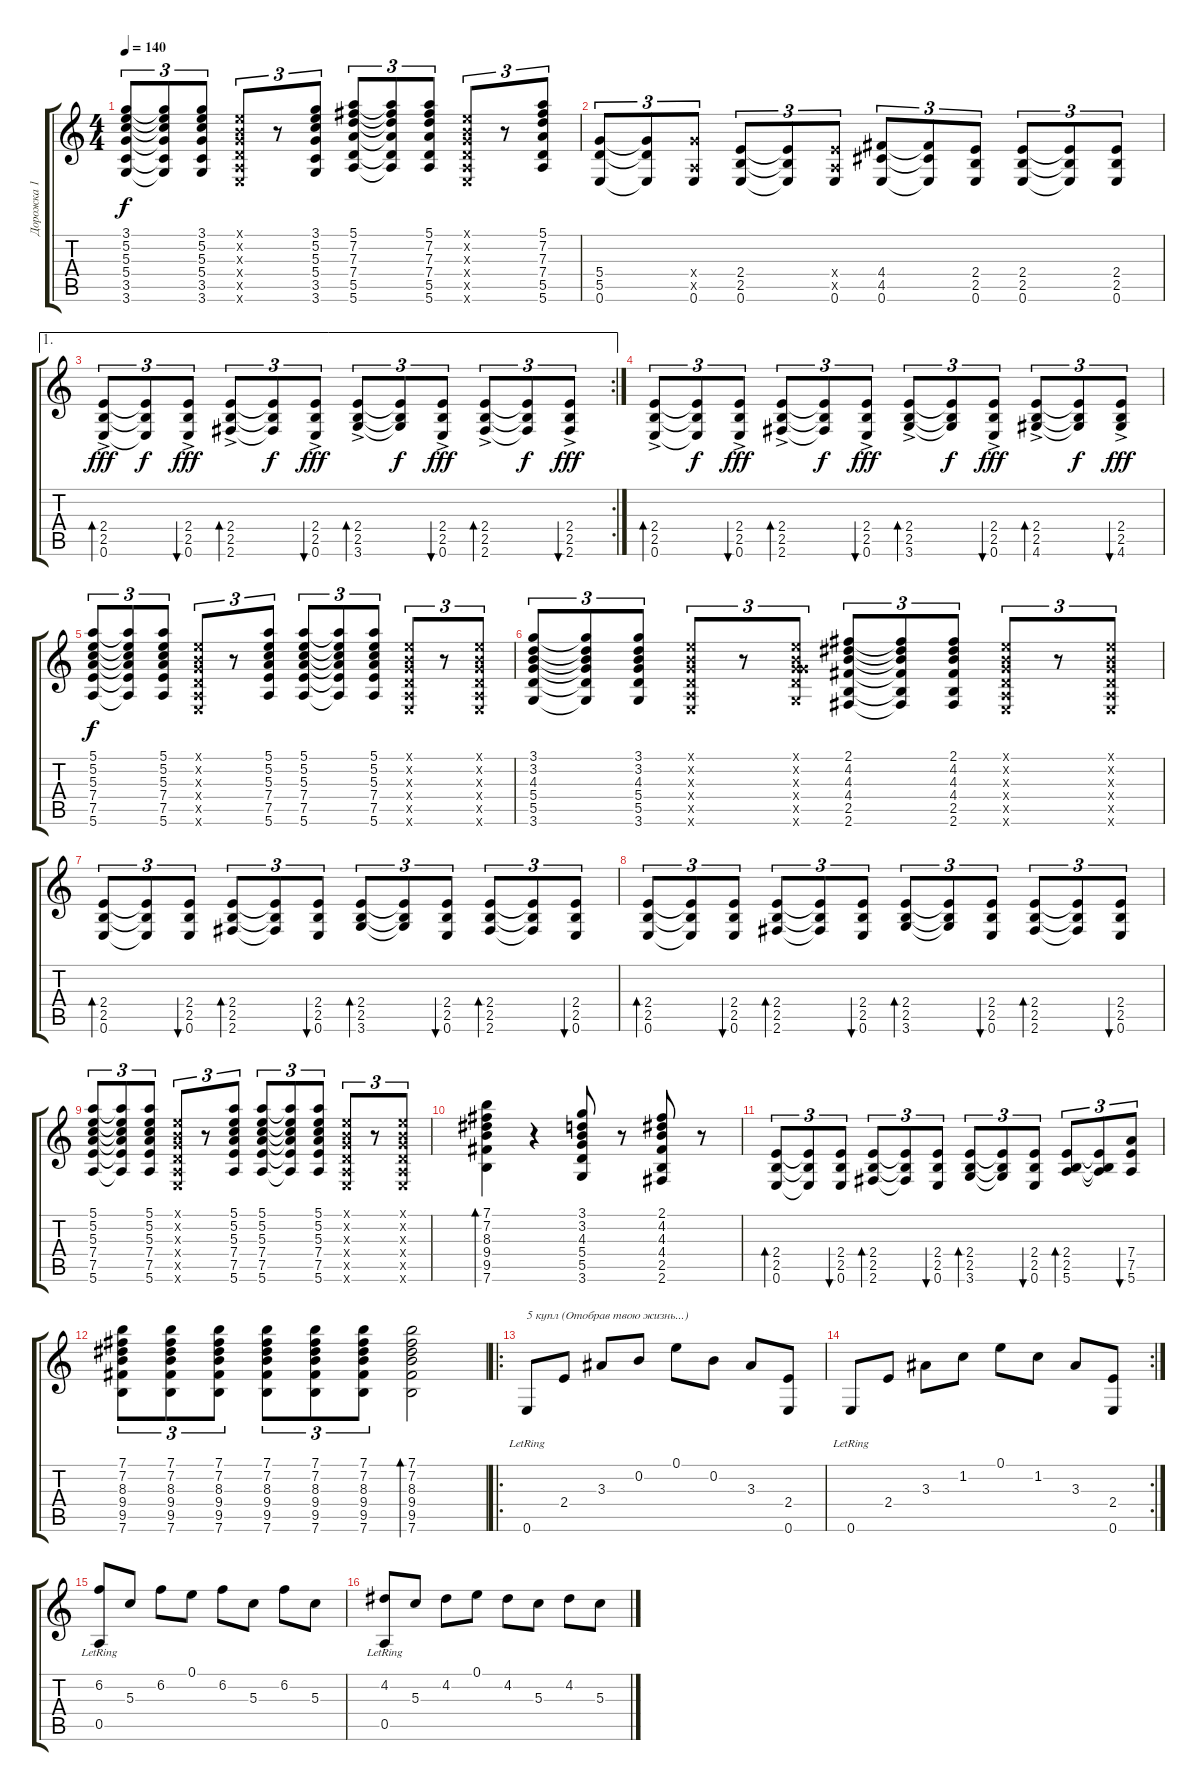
\track ("Дорожка 1" "Дорожка 1") {instrument acousticguitarnylon}
\staff {score tabs}
\tuning (E4 B3 G3 D3 A2 E2) {hide}
\ts (4 4)
\tempo 140
\clef g2
\ks c
(3.1 5.2 5.3 5.4 3.5 3.6).8{tu (3 2) dy f} (3.1{t} 5.2{t} 5.3{t} 5.4{t} 3.5{t} 3.6{t}).8{tu (3 2)} (3.1 5.2 5.3 5.4 3.5 3.6).8{tu (3 2)} (0.1{x} 0.2{x} 0.3{x} 0.4{x} 0.5{x} 0.6{x}).8{tu (3 2)} r.8{tu (3 2)} (3.1 5.2 5.3 5.4 3.5 3.6).8{tu (3 2)} (5.1 7.2 7.3 7.4 5.5 5.6).8{tu (3 2)} (5.1{t} 7.2{t} 7.3{t} 7.4{t} 5.5{t} 5.6{t}).8{tu (3 2)} (5.1 7.2 7.3 7.4 5.5 5.6).8{tu (3 2)} (0.1{x} 0.2{x} 0.3{x} 0.4{x} 0.5{x} 0.6{x}).8{tu (3 2)} r.8{tu (3 2)} (5.1 7.2 7.3 7.4 5.5 5.6).8{tu (3 2)} |
(5.4 5.5 0.6).8{tu (3 2)} (5.4{t} 5.5{t} 0.6{t}).8{tu (3 2)} (5.4{x} 0.5{x} 0.6).8{tu (3 2)} (2.4 2.5 0.6).8{tu (3 2)} (2.4{t} 2.5{t} 0.6{t}).8{tu (3 2)} (2.4{x} 0.5{x} 0.6).8{tu (3 2)} (4.4 4.5 0.6).8{tu (3 2)} (4.4{t} 4.5{t} 0.6{t}).8{tu (3 2)} (2.4 2.5 0.6).8{tu (3 2)} (2.4 2.5 0.6).8{tu (3 2)} (2.4{t} 2.5{t} 0.6{t}).8{tu (3 2)} (2.4 2.5 0.6).8{tu (3 2)} |
\ae 1
\rc 2
(2.4 2.5 0.6{ac}).8{tu (3 2) bd 60 dy fff} (2.4{t} 2.5{t} 0.6{t}).8{tu (3 2) dy f} (2.4 2.5 0.6{ac}).8{tu (3 2) bu 60 dy fff} (2.4 2.5 2.6{ac}).8{tu (3 2) bd 60} (2.4{t} 2.5{t} 2.6{t}).8{tu (3 2) dy f} (2.4 2.5 0.6{ac}).8{tu (3 2) bu 60 dy fff} (2.4 2.5 3.6{ac}).8{tu (3 2) bd 60} (2.4{t} 2.5{t} 3.6{t}).8{tu (3 2) dy f} (2.4 2.5 0.6{ac}).8{tu (3 2) bu 60 dy fff} (2.4 2.5 2.6{ac}).8{tu (3 2) bd 60} (2.4{t} 2.5{t} 2.6{t}).8{tu (3 2) dy f} (2.4 2.5 2.6{ac}).8{tu (3 2) bu 60 dy fff} |
(2.4 2.5 0.6{ac}).8{tu (3 2) bd 60} (2.4{t} 2.5{t} 0.6{t}).8{tu (3 2) dy f} (2.4 2.5 0.6{ac}).8{tu (3 2) bu 60 dy fff} (2.4 2.5 2.6{ac}).8{tu (3 2) bd 60} (2.4{t} 2.5{t} 2.6{t}).8{tu (3 2) dy f} (2.4 2.5 0.6{ac}).8{tu (3 2) bu 60 dy fff} (2.4 2.5 3.6{ac}).8{tu (3 2) bd 60} (2.4{t} 2.5{t} 3.6{t}).8{tu (3 2) dy f} (2.4 2.5 0.6{ac}).8{tu (3 2) bu 60 dy fff} (2.4 2.5 4.6{ac}).8{tu (3 2) bd 60} (2.4{t} 2.5{t} 4.6{t}).8{tu (3 2) dy f} (2.4 2.5 4.6{ac}).8{tu (3 2) bu 60 dy fff} |
(5.1 5.2 5.3 7.4 7.5 5.6).8{tu (3 2) dy f} (5.1{t} 5.2{t} 5.3{t} 7.4{t} 7.5{t} 5.6{t}).8{tu (3 2)} (5.1 5.2 5.3 7.4 7.5 5.6).8{tu (3 2)} (0.1{x} 0.2{x} 0.3{x} 0.4{x} 0.5{x} 0.6{x}).8{tu (3 2)} r.8{tu (3 2)} (5.1 5.2 5.3 7.4 7.5 5.6).8{tu (3 2)} (5.1 5.2 5.3 7.4 7.5 5.6).8{tu (3 2)} (5.1{t} 5.2{t} 5.3{t} 7.4{t} 7.5{t} 5.6{t}).8{tu (3 2)} (5.1 5.2 5.3 7.4 7.5 5.6).8{tu (3 2)} (0.1{x} 0.2{x} 0.3{x} 0.4{x} 0.5{x} 0.6{x}).8{tu (3 2)} r.8{tu (3 2)} (0.1{x} 0.2{x} 0.3{x} 0.4{x} 0.5{x} 0.6{x}).8{tu (3 2)} |
(3.1 3.2 4.3 5.4 5.5 3.6).8{tu (3 2)} (3.1{t} 3.2{t} 4.3{t} 5.4{t} 5.5{t} 3.6{t}).8{tu (3 2)} (3.1 3.2 4.3 5.4 5.5 3.6).8{tu (3 2)} (0.1{x} 0.2{x} 0.3{x} 0.4{x} 0.5{x} 0.6{x}).8{tu (3 2)} r.8{tu (3 2)} (0.1{x} 0.2{x} 0.3{x} 5.4{x} 5.5{x} 3.6{x}).8{tu (3 2)} (2.1 4.2 4.3 4.4 2.5 2.6).8{tu (3 2)} (2.1{t} 4.2{t} 4.3{t} 4.4{t} 2.5{t} 2.6{t}).8{tu (3 2)} (2.1 4.2 4.3 4.4 2.5 2.6).8{tu (3 2)} (0.1{x} 0.2{x} 0.3{x} 0.4{x} 0.5{x} 0.6{x}).8{tu (3 2)} r.8{tu (3 2)} (0.1{x} 0.2{x} 0.3{x} 0.4{x} 0.5{x} 0.6{x}).8{tu (3 2)} |
(2.4 2.5 0.6).8{tu (3 2) bd 60} (2.4{t} 2.5{t} 0.6{t}).8{tu (3 2)} (2.4 2.5 0.6).8{tu (3 2) bu 60} (2.4 2.5 2.6).8{tu (3 2) bd 60} (2.4{t} 2.5{t} 2.6{t}).8{tu (3 2)} (2.4 2.5 0.6).8{tu (3 2) bu 60} (2.4 2.5 3.6).8{tu (3 2) bd 60} (2.4{t} 2.5{t} 3.6{t}).8{tu (3 2)} (2.4 2.5 0.6).8{tu (3 2) bu 60} (2.4 2.5 2.6).8{tu (3 2) bd 60} (2.4{t} 2.5{t} 2.6{t}).8{tu (3 2)} (2.4 2.5 0.6).8{tu (3 2) bu 60} |
(2.4 2.5 0.6).8{tu (3 2) bd 60} (2.4{t} 2.5{t} 0.6{t}).8{tu (3 2)} (2.4 2.5 0.6).8{tu (3 2) bu 60} (2.4 2.5 2.6).8{tu (3 2) bd 60} (2.4{t} 2.5{t} 2.6{t}).8{tu (3 2)} (2.4 2.5 0.6).8{tu (3 2) bu 60} (2.4 2.5 3.6).8{tu (3 2) bd 60} (2.4{t} 2.5{t} 3.6{t}).8{tu (3 2)} (2.4 2.5 0.6).8{tu (3 2) bu 60} (2.4 2.5 2.6).8{tu (3 2) bd 60} (2.4{t} 2.5{t} 2.6{t}).8{tu (3 2)} (2.4 2.5 0.6).8{tu (3 2) bu 60} |
(5.1 5.2 5.3 7.4 7.5 5.6).8{tu (3 2)} (5.1{t} 5.2{t} 5.3{t} 7.4{t} 7.5{t} 5.6{t}).8{tu (3 2)} (5.1 5.2 5.3 7.4 7.5 5.6).8{tu (3 2)} (0.1{x} 0.2{x} 0.3{x} 0.4{x} 0.5{x} 0.6{x}).8{tu (3 2)} r.8{tu (3 2)} (5.1 5.2 5.3 7.4 7.5 5.6).8{tu (3 2)} (5.1 5.2 5.3 7.4 7.5 5.6).8{tu (3 2)} (5.1{t} 5.2{t} 5.3{t} 7.4{t} 7.5{t} 5.6{t}).8{tu (3 2)} (5.1 5.2 5.3 7.4 7.5 5.6).8{tu (3 2)} (0.1{x} 0.2{x} 0.3{x} 0.4{x} 0.5{x} 0.6{x}).8{tu (3 2)} r.8{tu (3 2)} (0.1{x} 0.2{x} 0.3{x} 0.4{x} 0.5{x} 0.6{x}).8{tu (3 2)} |
(7.1 7.2 8.3 9.4 9.5 7.6).4{bd 60} r.4 (3.1 3.2 4.3 5.4 5.5 3.6).8 r.8 (2.1 4.2 4.3 4.4 2.5 2.6).8 r.8 |
(2.4 2.5 0.6).8{tu (3 2) bd 60} (2.4{t} 2.5{t} 0.6{t}).8{tu (3 2)} (2.4 2.5 0.6).8{tu (3 2) bu 60} (2.4 2.5 2.6).8{tu (3 2) bd 60} (2.4{t} 2.5{t} 2.6{t}).8{tu (3 2)} (2.4 2.5 0.6).8{tu (3 2) bu 60} (2.4 2.5 3.6).8{tu (3 2) bd 60} (2.4{t} 2.5{t} 3.6{t}).8{tu (3 2)} (2.4 2.5 0.6).8{tu (3 2) bu 60} (2.4 2.5 5.6).8{tu (3 2) bd 60} (2.4{t} 2.5{t} 5.6{t}).8{tu (3 2)} (7.4 7.5 5.6).8{tu (3 2) bu 60} |
(7.1 7.2 8.3 9.4 9.5 7.6).8{tu (3 2)} (7.1 7.2 8.3 9.4 9.5 7.6).8{tu (3 2)} (7.1 7.2 8.3 9.4 9.5 7.6).8{tu (3 2)} (7.1 7.2 8.3 9.4 9.5 7.6).8{tu (3 2)} (7.1 7.2 8.3 9.4 9.5 7.6).8{tu (3 2)} (7.1 7.2 8.3 9.4 9.5 7.6).8{tu (3 2)} (7.1 7.2 8.3 9.4 9.5 7.6).2{bd 60} |
\ro
0.6{lr}.8{txt "5 купл (Отобрав твою жизнь...)"} 2.4.8 3.3.8 0.2.8 0.1.8 0.2.8 3.3.8 (2.4 0.6).8 |
\rc 2
0.6{lr}.8 2.4.8 3.3.8 1.2.8 0.1.8 1.2.8 3.3.8 (2.4 0.6).8 |
(6.2 0.5{lr}).8 5.3.8 6.2.8 0.1.8 6.2.8 5.3.8 6.2.8 5.3.8 |
(4.2 0.5{lr}).8 5.3.8 4.2.8 0.1.8 4.2.8 5.3.8 4.2.8 5.3.8
